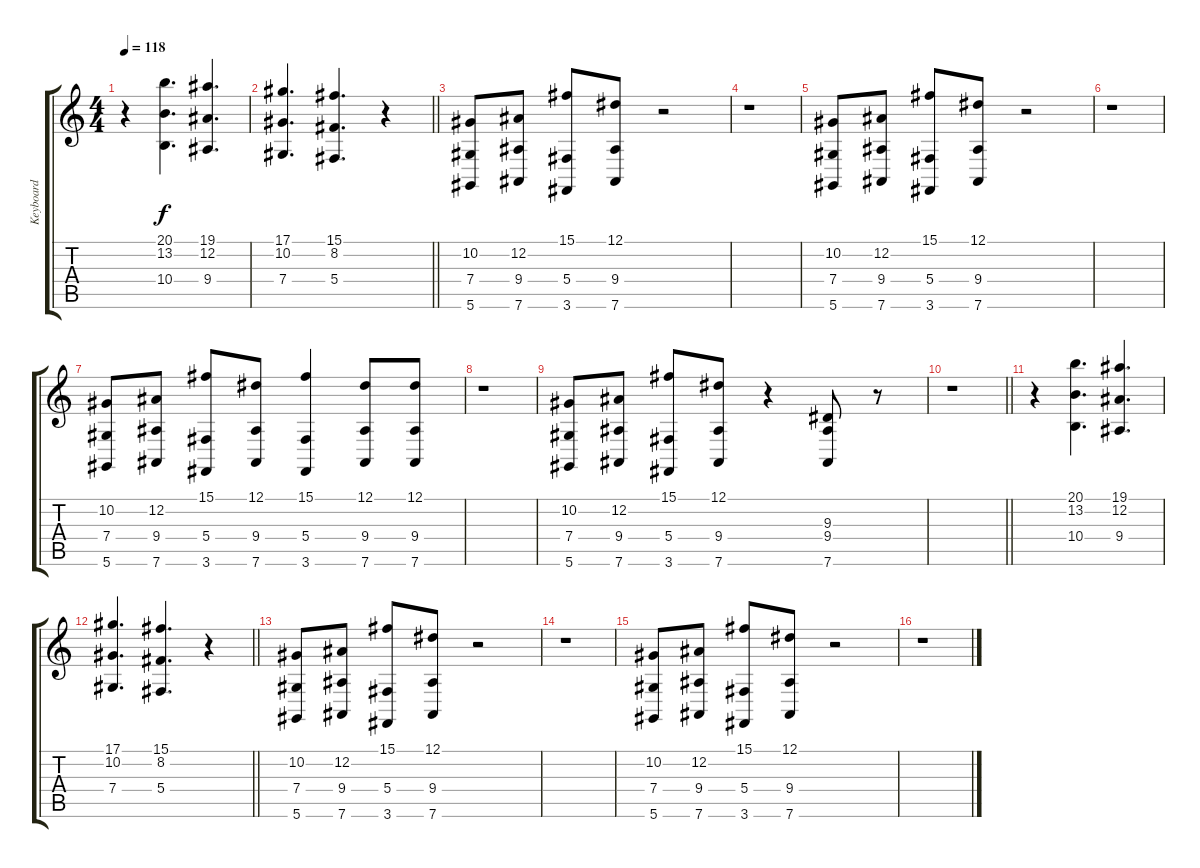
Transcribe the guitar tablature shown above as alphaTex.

\track ("Keyboard" "Keyboard") {instrument stringensemble1}
\staff {score tabs}
\tuning (Eb4 Bb3 Gb3 Db3 Ab2 Eb2) {hide}
\ts (4 4)
\tempo 118
\clef g2
\ks c
r.4{dy f} (20.1 13.2 10.4).4{d} (19.1 12.2 9.4).4{d} |
\barLineRight lightlight
(17.1 10.2 7.4).4{d} (15.1 8.2 5.4).4{d} r.4 |
(10.2 7.4 5.6).8 (12.2 9.4 7.6).8 (15.1 5.4 3.6).8 (12.1 9.4 7.6).8 r.2 |
r.1 |
(10.2 7.4 5.6).8 (12.2 9.4 7.6).8 (15.1 5.4 3.6).8 (12.1 9.4 7.6).8 r.2 |
r.1 |
(10.2 7.4 5.6).8 (12.2 9.4 7.6).8 (15.1 5.4 3.6).8 (12.1 9.4 7.6).8 (15.1 5.4 3.6).4 (12.1 9.4 7.6).8 (12.1 9.4 7.6).8 |
r.1 |
(10.2 7.4 5.6).8 (12.2 9.4 7.6).8 (15.1 5.4 3.6).8 (12.1 9.4 7.6).8 r.4 (9.3 9.4 7.6).8 r.8 |
\barLineRight lightlight
r.1 |
r.4 (20.1 13.2 10.4).4{d} (19.1 12.2 9.4).4{d} |
\barLineRight lightlight
(17.1 10.2 7.4).4{d} (15.1 8.2 5.4).4{d} r.4 |
(10.2 7.4 5.6).8{volume 7} (12.2 9.4 7.6).8 (15.1 5.4 3.6).8 (12.1 9.4 7.6).8 r.2 |
r.1 |
(10.2 7.4 5.6).8 (12.2 9.4 7.6).8 (15.1 5.4 3.6).8 (12.1 9.4 7.6).8 r.2 |
r.1
